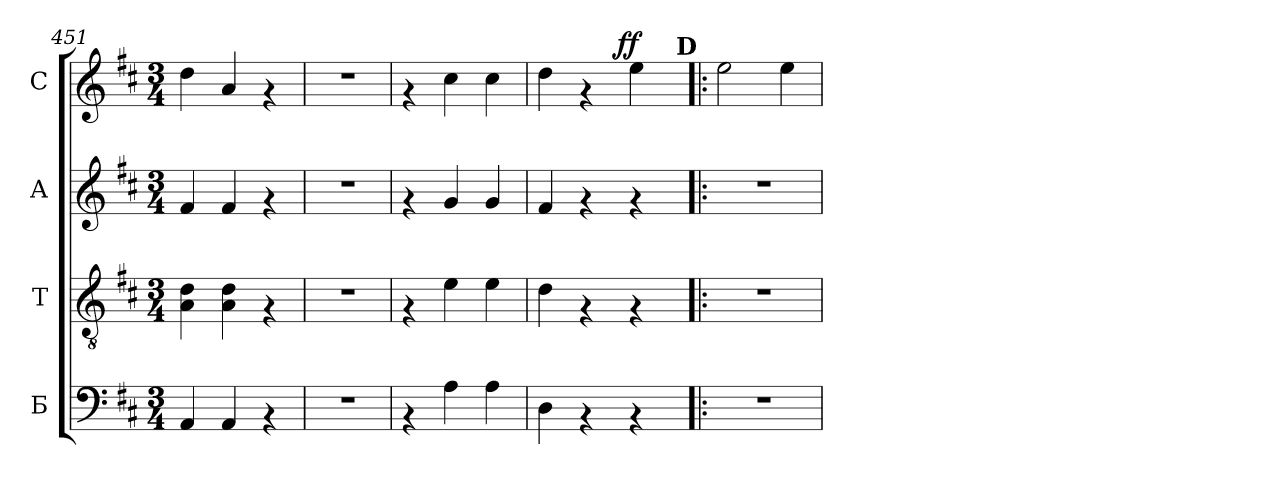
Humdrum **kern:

**kern	**kern	**kern	**kern	**dynam
*part4	*part3	*part2	*part1	*part1
*staff4	*staff3	*staff2	*staff1	*staff1
*I"Б	*I"Т	*I"А	*I"С	*
!!LO:LB:g=z
*clefF4	*clefGv2	*clefG2	*clefG2	*
*k[f#c#]	*k[f#c#]	*k[f#c#]	*k[f#c#]	*
*D:	*D:	*D:	*D:	*
*M3/4	*M3/4	*M3/4	*M3/4	*
=451	=451	=451	=451	=451
4AA/	4A\ 4d\	4f#/	4dd\	.
4AA/	4A\ 4d\	4f#/	4a/	.
4rAA	4rF	4rf	4rf	.
=452	=452	=452	=452	=452
2.r	2.r	2.r	2.r	.
=453	=453	=453	=453	=453
4rAA	4rF	4rf	4rf	.
4A\	4e\	4g/	4cc#\	.
4A\	4e\	4g/	4cc#\	.
=454	=454	=454	=454	=454
*	*	*	*^	*
*	*	*	*	*^	*
4D\	4d\	4f#/	4dd\	4...ryy	2ryy	.
4rAA	4rF	4rf	4rf	.	.	.
!	!	!	!	!	!	!LO:DY:a
.	.	.	.	4ryy	.	ff
4rAA	4rF	4rf	4ee\	.	8...ryy	.
.	.	.	.	32ryy	.	.
!	!	!	!	!	!LO:TX:a:B:t=D	!
.	.	.	.	.	64ryy	.
*	*	*	*v	*v	*v	*
=455!|:	=455!|:	=455!|:	=455!|:	=455!|:
2.r	2.r	2.r	2ee\	.
.	.	.	4ee\	.
=	=	=	=	=
*-	*-	*-	*-	*-
